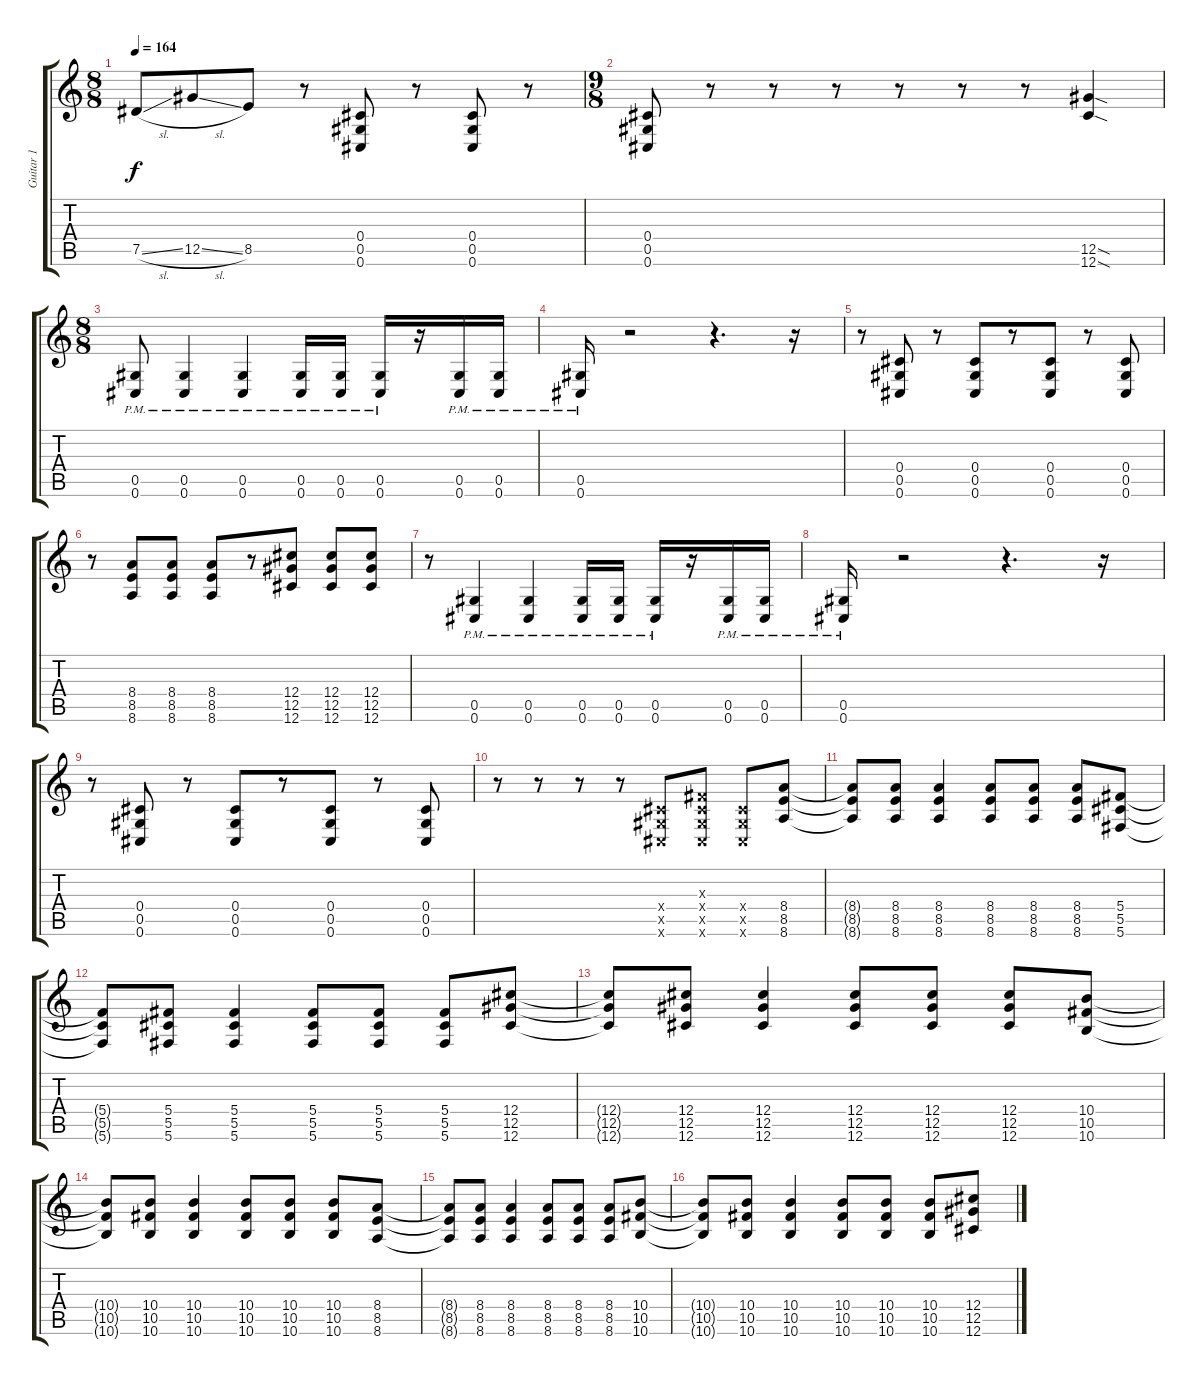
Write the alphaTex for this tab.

\track ("Guitar 1" "Guitar 1") {instrument overdrivenguitar}
\staff {score tabs}
\tuning (Eb4 Bb3 Gb3 Db3 Ab2 Db2) {hide}
\ts (8 8)
\tempo 164
\clef g2
\ks c
7.5{sl}.8{dy f} 12.5{sl}.8 8.5.8 r.8 (0.4 0.5 0.6).8 r.8 (0.4 0.5 0.6).8 r.8 |
\ts (9 8)
(0.4 0.5 0.6).8 r.8 r.8 r.8 r.8 r.8 r.8 (12.5{sod} 12.6{sod}).4 |
\ts (8 8)
(0.5{pm} 0.6{pm}).8 (0.5{pm} 0.6{pm}).4 (0.5{pm} 0.6{pm}).4 (0.5{pm} 0.6{pm}).16 (0.5{pm} 0.6{pm}).16 (0.5{pm} 0.6{pm}).16 r.16 (0.5{pm} 0.6{pm}).16 (0.5{pm} 0.6{pm}).16 |
(0.5{pm} 0.6{pm}).16 r.2 r.4{d} r.16 |
r.8 (0.4 0.5 0.6).8 r.8 (0.4 0.5 0.6).8 r.8 (0.4 0.5 0.6).8 r.8 (0.4 0.5 0.6).8 |
r.8 (8.4 8.5 8.6).8 (8.4 8.5 8.6).8 (8.4 8.5 8.6).8 r.8 (12.4 12.5 12.6).8 (12.4 12.5 12.6).8 (12.4 12.5 12.6).8 |
r.8 (0.5{pm} 0.6{pm}).4 (0.5{pm} 0.6{pm}).4 (0.5{pm} 0.6{pm}).16 (0.5{pm} 0.6{pm}).16 (0.5{pm} 0.6{pm}).16 r.16 (0.5{pm} 0.6{pm}).16 (0.5{pm} 0.6{pm}).16 |
(0.5{pm} 0.6{pm}).16 r.2 r.4{d} r.16 |
r.8 (0.4 0.5 0.6).8 r.8 (0.4 0.5 0.6).8 r.8 (0.4 0.5 0.6).8 r.8 (0.4 0.5 0.6).8 |
r.8 r.8 r.8 r.8 (0.4{x} 0.5{x} 0.6{x}).8 (0.3{x} 0.4{x} 0.5{x} 0.6{x}).8 (0.4{x} 0.5{x} 0.6{x}).8 (8.4 8.5 8.6).8 |
(8.4{t} 8.5{t} 8.6{t}).8 (8.4 8.5 8.6).8 (8.4 8.5 8.6).4 (8.4 8.5 8.6).8 (8.4 8.5 8.6).8 (8.4 8.5 8.6).8 (5.4 5.5 5.6).8 |
(5.4{t} 5.5{t} 5.6{t}).8 (5.4 5.5 5.6).8 (5.4 5.5 5.6).4 (5.4 5.5 5.6).8 (5.4 5.5 5.6).8 (5.4 5.5 5.6).8 (12.4 12.5 12.6).8 |
(12.4{t} 12.5{t} 12.6{t}).8 (12.4 12.5 12.6).8 (12.4 12.5 12.6).4 (12.4 12.5 12.6).8 (12.4 12.5 12.6).8 (12.4 12.5 12.6).8 (10.4 10.5 10.6).8 |
(10.4{t} 10.5{t} 10.6{t}).8 (10.4 10.5 10.6).8 (10.4 10.5 10.6).4 (10.4 10.5 10.6).8 (10.4 10.5 10.6).8 (10.4 10.5 10.6).8 (8.4 8.5 8.6).8 |
(8.4{t} 8.5{t} 8.6{t}).8 (8.4 8.5 8.6).8 (8.4 8.5 8.6).4 (8.4 8.5 8.6).8 (8.4 8.5 8.6).8 (8.4 8.5 8.6).8 (10.4 10.5 10.6).8 |
(10.4{t} 10.5{t} 10.6{t}).8 (10.4 10.5 10.6).8 (10.4 10.5 10.6).4 (10.4 10.5 10.6).8 (10.4 10.5 10.6).8 (10.4 10.5 10.6).8 (12.4 12.5 12.6).8
